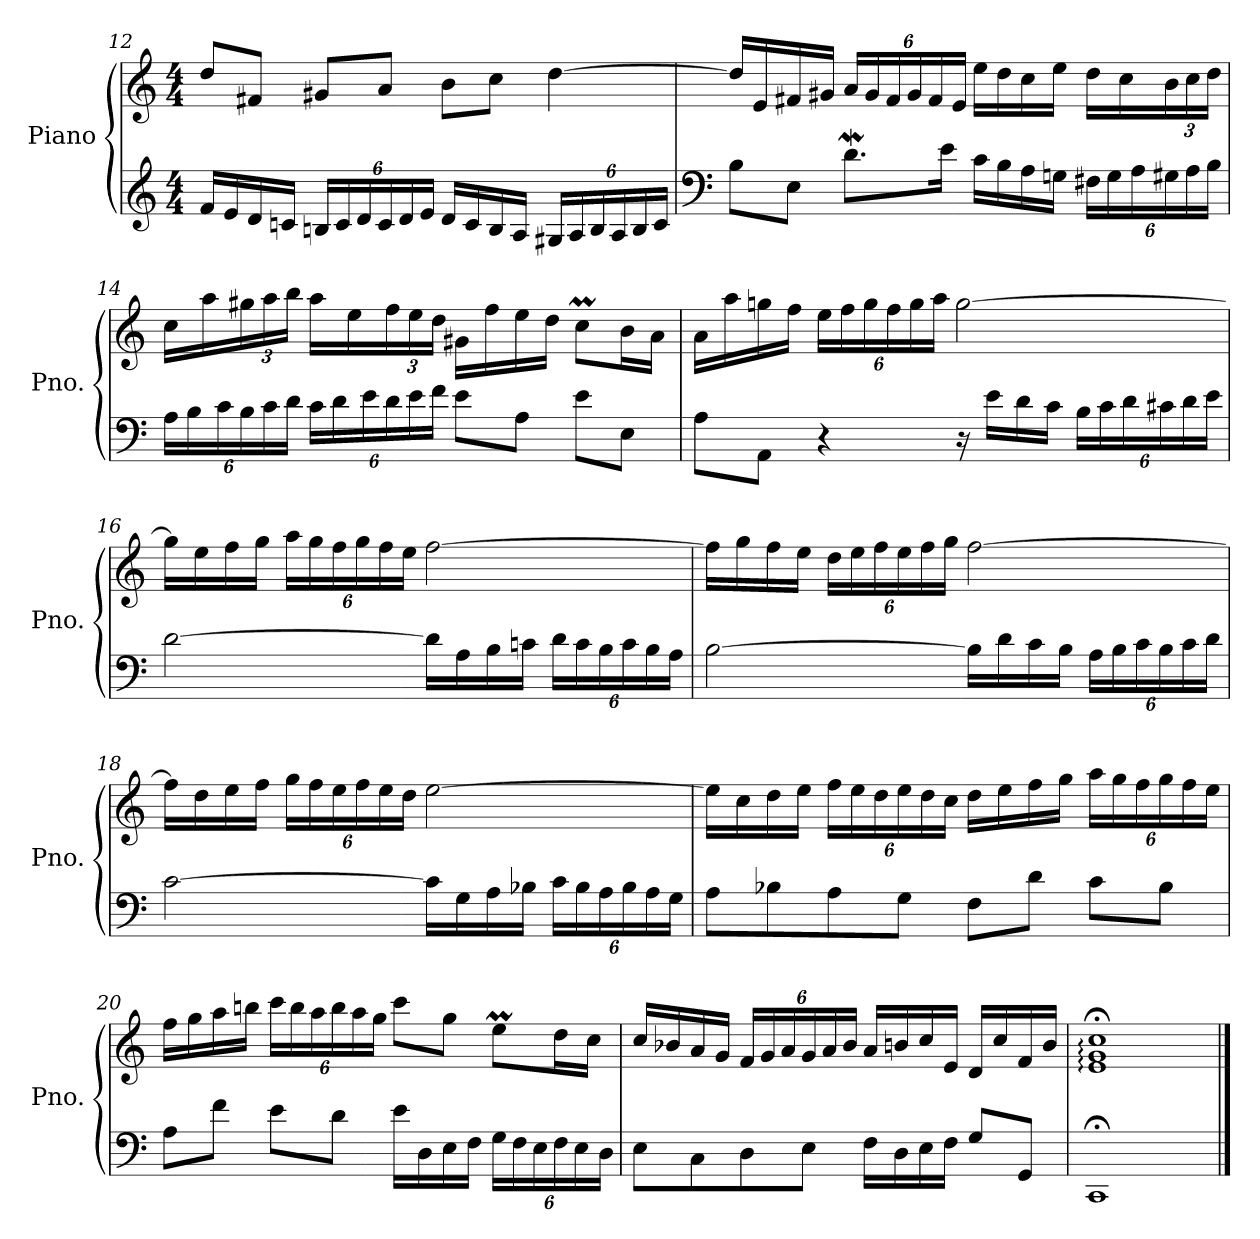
**kern	**kern
*part1	*part1
*staff2	*staff1
*I"Piano	*
*I'Pno.	*
*clefG2	*clefG2
*k[]	*k[]
*M4/4	*M4/4
=12	=12
16f/LL	8dd/L
16e/	.
16d/	8f#X/J
16cn/JJ	.
*Xbrackettup	*
24Bn/LL	8g#X/L
24c/	.
24d/	.
24c/	8a/J
24d/	.
24e/JJ	.
16d/LL	8b\L
16c/	.
16B/	8cc\J
16A/JJ	.
24G#X/LL	[4dd\
24A/	.
24B/	.
24A/	.
24B/	.
24c/JJ	.
!!LO:LB:g=z
=13	=13
*clefF4	*
8B\L	16dd/LL]
.	16e/
8E\J	16f#X/
.	16g#X/JJ
*	*Xbrackettup
8.dW\L	24a/LL
.	24g#/
.	24f#/
.	24g#/
.	24f#/
16e\Jk	.
.	24e/JJ
16c\LL	16ee\LL
16B\	16dd\
16A\	16cc\
16Gn\JJ	16ee\JJ
24F#X\LL	16dd\LL
24G\	.
.	16cc\
24A\	.
24G#X\	24b\
24A\	24cc\
24B\JJ	24dd\JJ
=14	=14
24A\LL	16cc\LL
24B\	.
.	16aa\
24c\	.
24B\	24gg#X\
24c\	24aa\
24d\JJ	24bb\JJ
24c\LL	16aa\LL
24d\	.
.	16ee\
24e\	.
24d\	24ff\
24e\	24ee\
24f\JJ	24dd\JJ
8e\L	16g#X\LL
.	16ff\
8A\J	16ee\
.	16dd\JJ
8e\L	8ccM\L
8E\J	16b\L
.	16a\JJ
!!LO:LB:g=z
=15	=15
8A\L	16a\LL
.	16aa\
8AA\J	16ggn\
.	16ff\JJ
4r	24ee\LL
.	24ff\
.	24gg\
.	24ff\
.	24gg\
.	24aa\JJ
16r	[2gg\
16e\LL	.
16d\	.
16c\JJ	.
24B\LL	.
24c\	.
24d\	.
24c#X\	.
24d\	.
24e\JJ	.
=16	=16
[2d\	16gg\LL]
.	16ee\
.	16ff\
.	16gg\JJ
.	24aa\LL
.	24gg\
.	24ff\
.	24gg\
.	24ff\
.	24ee\JJ
16d\LL]	[2ff\
16A\	.
16B\	.
16cn\JJ	.
24d\LL	.
24c\	.
24B\	.
24c\	.
24B\	.
24A\JJ	.
!!LO:LB:g=z
=17	=17
[2B\	16ff\LL]
.	16gg\
.	16ff\
.	16ee\JJ
.	24dd\LL
.	24ee\
.	24ff\
.	24ee\
.	24ff\
.	24gg\JJ
16B\LL]	[2ff\
16d\	.
16c\	.
16B\JJ	.
24A\LL	.
24B\	.
24c\	.
24B\	.
24c\	.
24d\JJ	.
=18	=18
[2c\	16ff\LL]
.	16dd\
.	16ee\
.	16ff\JJ
.	24gg\LL
.	24ff\
.	24ee\
.	24ff\
.	24ee\
.	24dd\JJ
16c\LL]	[2ee\
16G\	.
16A\	.
16B-X\JJ	.
24c\LL	.
24B-\	.
24A\	.
24B-\	.
24A\	.
24G\JJ	.
!!LO:LB:g=z
=19	=19
8A\L	16ee\LL]
.	16cc\
8B-X\	16dd\
.	16ee\JJ
8A\	24ff\LL
.	24ee\
.	24dd\
8G\J	24ee\
.	24dd\
.	24cc\JJ
8F\L	16dd\LL
.	16ee\
8d\J	16ff\
.	16gg\JJ
8c\L	24aa\LL
.	24gg\
.	24ff\
8B-\J	24gg\
.	24ff\
.	24ee\JJ
=20	=20
8A\L	16ff\LL
.	16gg\
8f\J	16aa\
.	16bbn\JJ
8e\L	24ccc\LL
.	24bb\
.	24aa\
8d\J	24bb\
.	24aa\
.	24gg\JJ
16e\LL	8ccc\L
16D\	.
16E\	8gg\J
16F\JJ	.
24G\LL	8eem\L
24F\	.
24E\	.
24F\	16dd\L
24E\	.
.	16cc\JJ
24D\JJ	.
!!LO:PB:g=z
=21	=21
8E\L	16cc/LL
.	16b-X/
8C\	16a/
.	16g/JJ
8D\	24f/LL
.	24g/
.	24a/
8E\J	24g/
.	24a/
.	24b-/JJ
16F\LL	16a/LL
16D\	16bn/
16E\	16cc/
16F\JJ	16e/JJ
8G/L	16d/LL
.	16cc/
8GG/J	16f/
.	16b/JJ
=22	=22
1CC;<	1e;<: 1g;<: 1cc;<:
==	==
*-	*-
